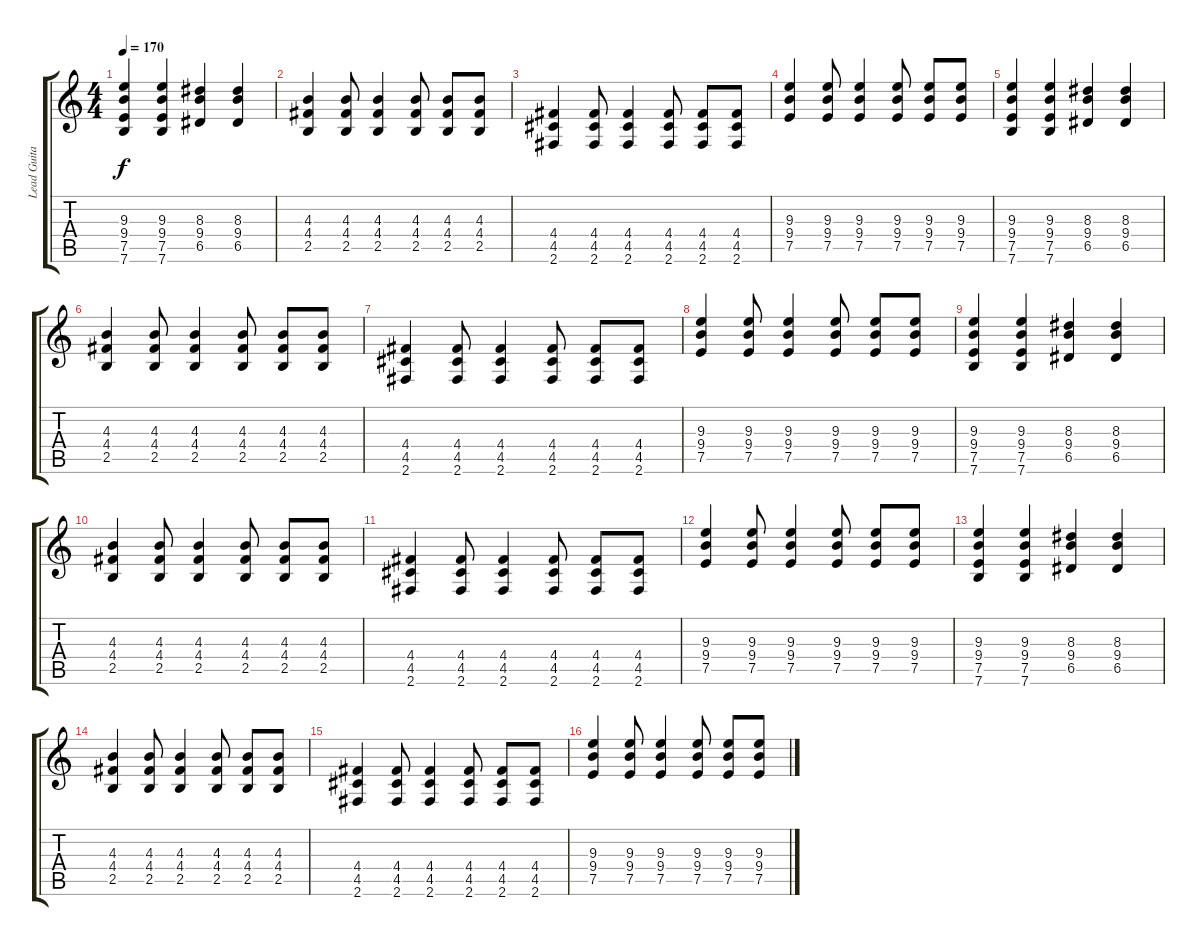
\track ("Lead Guitar" "Lead Guita") {instrument overdrivenguitar}
\staff {score tabs}
\tuning (E4 B3 G3 D3 A2 E2) {hide}
\ts (4 4)
\tempo 170
\clef g2
\ks c
(9.3 9.4 7.5 7.6).4{dy f} (9.3 9.4 7.5 7.6).4 (8.3 9.4 6.5).4 (8.3 9.4 6.5).4 |
(4.3 4.4 2.5).4 (4.3 4.4 2.5).8 (4.3 4.4 2.5).4 (4.3 4.4 2.5).8 (4.3 4.4 2.5).8 (4.3 4.4 2.5).8 |
(4.4 4.5 2.6).4 (4.4 4.5 2.6).8 (4.4 4.5 2.6).4 (4.4 4.5 2.6).8 (4.4 4.5 2.6).8 (4.4 4.5 2.6).8 |
(9.3 9.4 7.5).4 (9.3 9.4 7.5).8 (9.3 9.4 7.5).4 (9.3 9.4 7.5).8 (9.3 9.4 7.5).8 (9.3 9.4 7.5).8 |
(9.3 9.4 7.5 7.6).4 (9.3 9.4 7.5 7.6).4 (8.3 9.4 6.5).4 (8.3 9.4 6.5).4 |
(4.3 4.4 2.5).4 (4.3 4.4 2.5).8 (4.3 4.4 2.5).4 (4.3 4.4 2.5).8 (4.3 4.4 2.5).8 (4.3 4.4 2.5).8 |
(4.4 4.5 2.6).4 (4.4 4.5 2.6).8 (4.4 4.5 2.6).4 (4.4 4.5 2.6).8 (4.4 4.5 2.6).8 (4.4 4.5 2.6).8 |
(9.3 9.4 7.5).4 (9.3 9.4 7.5).8 (9.3 9.4 7.5).4 (9.3 9.4 7.5).8 (9.3 9.4 7.5).8 (9.3 9.4 7.5).8 |
(9.3 9.4 7.5 7.6).4 (9.3 9.4 7.5 7.6).4 (8.3 9.4 6.5).4 (8.3 9.4 6.5).4 |
(4.3 4.4 2.5).4 (4.3 4.4 2.5).8 (4.3 4.4 2.5).4 (4.3 4.4 2.5).8 (4.3 4.4 2.5).8 (4.3 4.4 2.5).8 |
(4.4 4.5 2.6).4 (4.4 4.5 2.6).8 (4.4 4.5 2.6).4 (4.4 4.5 2.6).8 (4.4 4.5 2.6).8 (4.4 4.5 2.6).8 |
(9.3 9.4 7.5).4 (9.3 9.4 7.5).8 (9.3 9.4 7.5).4 (9.3 9.4 7.5).8 (9.3 9.4 7.5).8 (9.3 9.4 7.5).8 |
(9.3 9.4 7.5 7.6).4 (9.3 9.4 7.5 7.6).4 (8.3 9.4 6.5).4 (8.3 9.4 6.5).4 |
(4.3 4.4 2.5).4 (4.3 4.4 2.5).8 (4.3 4.4 2.5).4 (4.3 4.4 2.5).8 (4.3 4.4 2.5).8 (4.3 4.4 2.5).8 |
(4.4 4.5 2.6).4 (4.4 4.5 2.6).8 (4.4 4.5 2.6).4 (4.4 4.5 2.6).8 (4.4 4.5 2.6).8 (4.4 4.5 2.6).8 |
(9.3 9.4 7.5).4 (9.3 9.4 7.5).8 (9.3 9.4 7.5).4 (9.3 9.4 7.5).8 (9.3 9.4 7.5).8 (9.3 9.4 7.5).8
